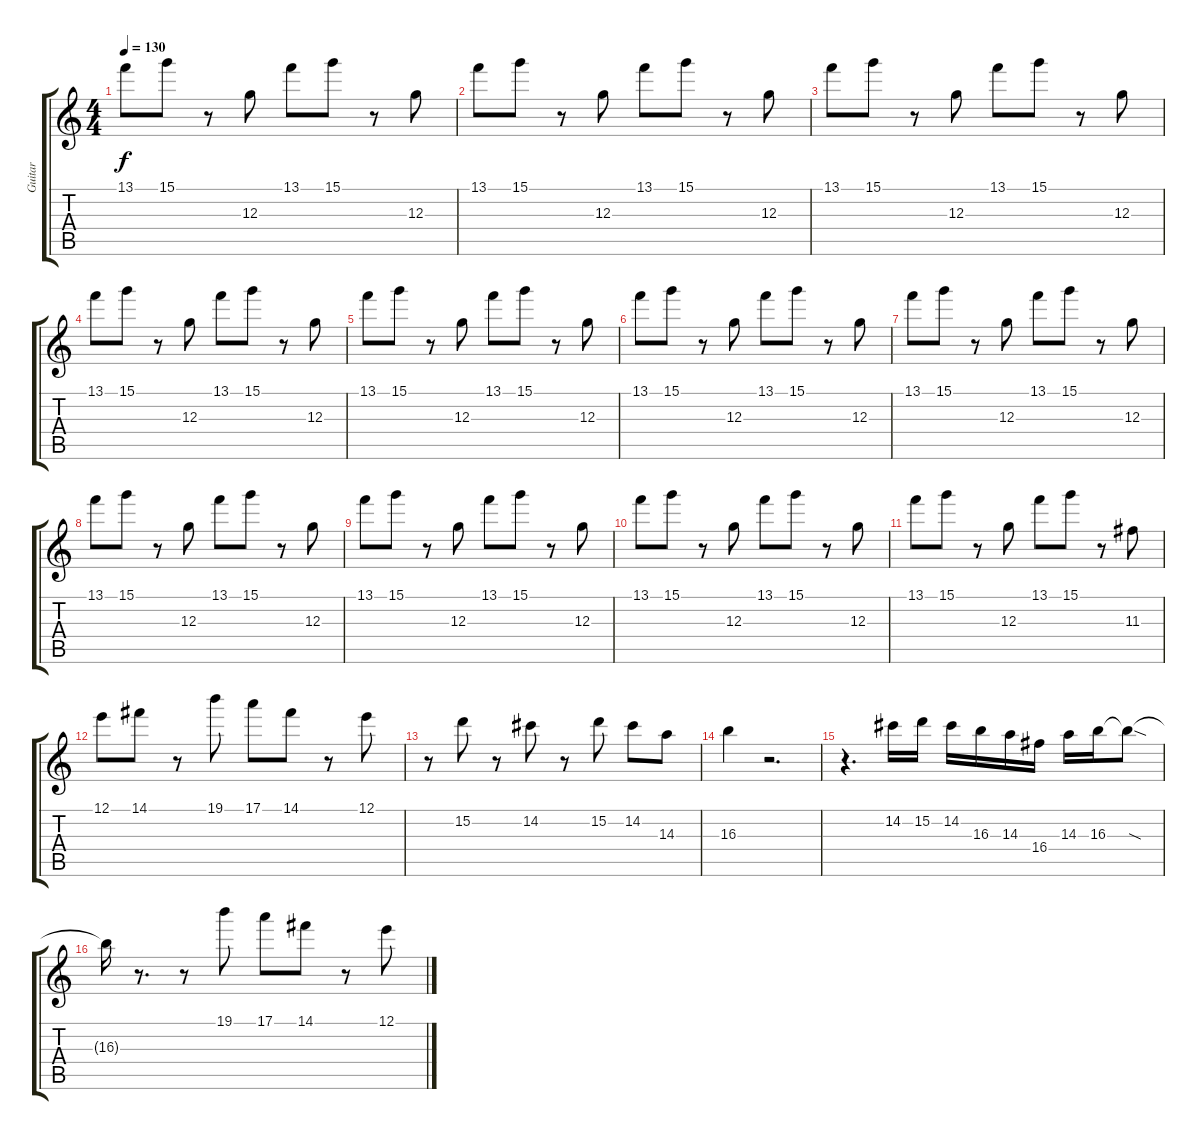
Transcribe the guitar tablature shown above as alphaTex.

\track ("Guitar" "Guitar") {instrument overdrivenguitar}
\staff {score tabs}
\tuning (E4 B3 G3 D3 A2 E2) {hide}
\ts (4 4)
\tempo 130
\clef g2
\ks c
13.1.8{dy f} 15.1.8 r.8 12.3.8 13.1.8 15.1.8 r.8 12.3.8 |
13.1.8 15.1.8 r.8 12.3.8 13.1.8 15.1.8 r.8 12.3.8 |
13.1.8 15.1.8 r.8 12.3.8 13.1.8 15.1.8 r.8 12.3.8 |
13.1.8 15.1.8 r.8 12.3.8 13.1.8 15.1.8 r.8 12.3.8 |
13.1.8 15.1.8 r.8 12.3.8 13.1.8 15.1.8 r.8 12.3.8 |
13.1.8 15.1.8 r.8 12.3.8 13.1.8 15.1.8 r.8 12.3.8 |
13.1.8 15.1.8 r.8 12.3.8 13.1.8 15.1.8 r.8 12.3.8 |
13.1.8 15.1.8 r.8 12.3.8 13.1.8 15.1.8 r.8 12.3.8 |
13.1.8 15.1.8 r.8 12.3.8 13.1.8 15.1.8 r.8 12.3.8 |
13.1.8 15.1.8 r.8 12.3.8 13.1.8 15.1.8 r.8 12.3.8 |
13.1.8 15.1.8 r.8 12.3.8 13.1.8 15.1.8 r.8 11.3.8 |
12.1.8 14.1.8 r.8 19.1.8 17.1.8 14.1.8 r.8 12.1.8 |
r.8 15.2.8 r.8 14.2.8 r.8 15.2.8 14.2.8 14.3.8 |
16.3.4 r.2{d} |
r.4{d} 14.2.16 15.2.16 14.2.16 16.3.16 14.3.16 16.4.16 14.3.16 16.3.16 16.3{sod t}.8 |
16.3{t}.16 r.8{d} r.8 19.1.8 17.1.8 14.1.8 r.8 12.1.8
